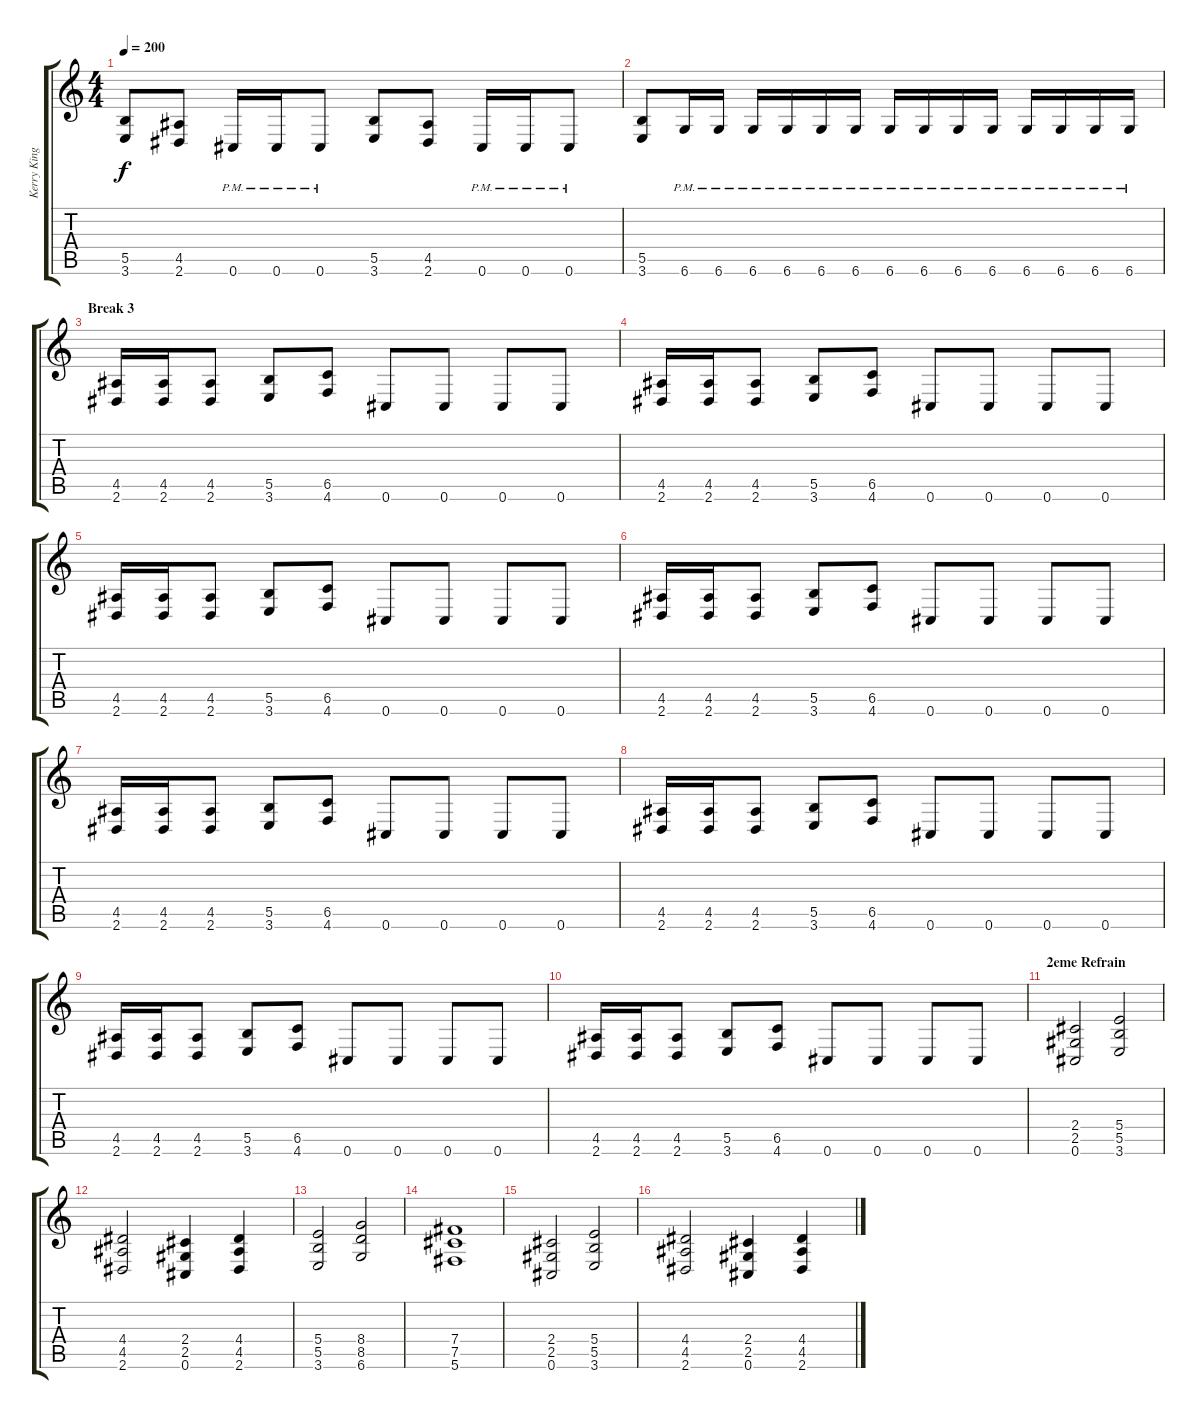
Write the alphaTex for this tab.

\track ("Kerry King - Guitar" "Kerry King") {instrument distortionguitar}
\staff {score tabs}
\tuning (Db4 Ab3 E3 B2 Gb2 Db2) {hide}
\ts (4 4)
\tempo 200
\clef g2
\ks c
(5.5 3.6).8{dy f} (4.5 2.6).8 0.6{pm}.16 0.6{pm}.16 0.6{pm}.8 (5.5 3.6).8 (4.5 2.6).8 0.6{pm}.16 0.6{pm}.16 0.6{pm}.8 |
(5.5 3.6).8 6.6{pm}.16 6.6{pm}.16 6.6{pm}.16 6.6{pm}.16 6.6{pm}.16 6.6{pm}.16 6.6{pm}.16 6.6{pm}.16 6.6{pm}.16 6.6{pm}.16 6.6{pm}.16 6.6{pm}.16 6.6{pm}.16 6.6{pm}.16 |
\section ("" "Break 3")
(4.5 2.6).16 (4.5 2.6).16 (4.5 2.6).8 (5.5 3.6).8 (6.5 4.6).8 0.6.8 0.6.8 0.6.8 0.6.8 |
(4.5 2.6).16 (4.5 2.6).16 (4.5 2.6).8 (5.5 3.6).8 (6.5 4.6).8 0.6.8 0.6.8 0.6.8 0.6.8 |
(4.5 2.6).16 (4.5 2.6).16 (4.5 2.6).8 (5.5 3.6).8 (6.5 4.6).8 0.6.8 0.6.8 0.6.8 0.6.8 |
(4.5 2.6).16 (4.5 2.6).16 (4.5 2.6).8 (5.5 3.6).8 (6.5 4.6).8 0.6.8 0.6.8 0.6.8 0.6.8 |
(4.5 2.6).16 (4.5 2.6).16 (4.5 2.6).8 (5.5 3.6).8 (6.5 4.6).8 0.6.8 0.6.8 0.6.8 0.6.8 |
(4.5 2.6).16 (4.5 2.6).16 (4.5 2.6).8 (5.5 3.6).8 (6.5 4.6).8 0.6.8 0.6.8 0.6.8 0.6.8 |
(4.5 2.6).16 (4.5 2.6).16 (4.5 2.6).8 (5.5 3.6).8 (6.5 4.6).8 0.6.8 0.6.8 0.6.8 0.6.8 |
(4.5 2.6).16 (4.5 2.6).16 (4.5 2.6).8 (5.5 3.6).8 (6.5 4.6).8 0.6.8 0.6.8 0.6.8 0.6.8 |
\section ("" "2eme Refrain")
(2.4 2.5 0.6).2 (5.4 5.5 3.6).2 |
(4.4 4.5 2.6).2 (2.4 2.5 0.6).4 (4.4 4.5 2.6).4 |
(5.4 5.5 3.6).2 (8.4 8.5 6.6).2 |
(7.4 7.5 5.6).1 |
(2.4 2.5 0.6).2 (5.4 5.5 3.6).2 |
(4.4 4.5 2.6).2 (2.4 2.5 0.6).4 (4.4 4.5 2.6).4
